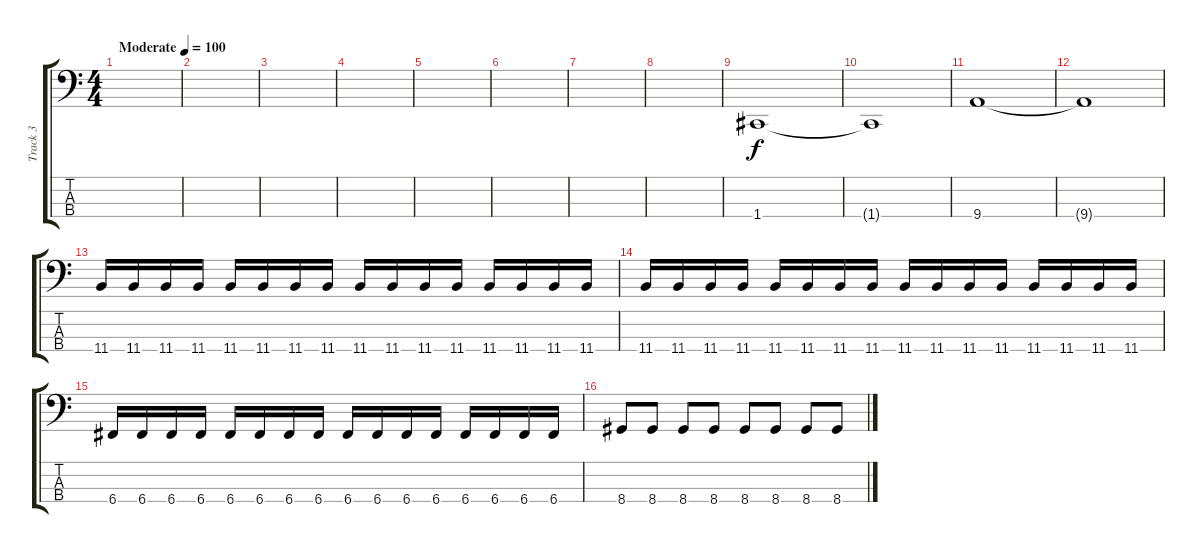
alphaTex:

\track ("Track 3" "Track 3") {instrument electricbasspick}
\staff {score tabs}
\tuning (F2 C2 G1 C1) {hide}
\ts (4 4)
\tempo (100 "Moderate")
\clef f4
\ks c
|
|
|
|
|
|
|
|
1.4.1 |
1.4{t}.1 |
9.4.1 |
9.4{t}.1 |
11.4.16 11.4.16 11.4.16 11.4.16 11.4.16 11.4.16 11.4.16 11.4.16 11.4.16 11.4.16 11.4.16 11.4.16 11.4.16 11.4.16 11.4.16 11.4.16 |
11.4.16 11.4.16 11.4.16 11.4.16 11.4.16 11.4.16 11.4.16 11.4.16 11.4.16 11.4.16 11.4.16 11.4.16 11.4.16 11.4.16 11.4.16 11.4.16 |
6.4.16 6.4.16 6.4.16 6.4.16 6.4.16 6.4.16 6.4.16 6.4.16 6.4.16 6.4.16 6.4.16 6.4.16 6.4.16 6.4.16 6.4.16 6.4.16 |
8.4.8 8.4.8 8.4.8 8.4.8 8.4.8 8.4.8 8.4.8 8.4.8
